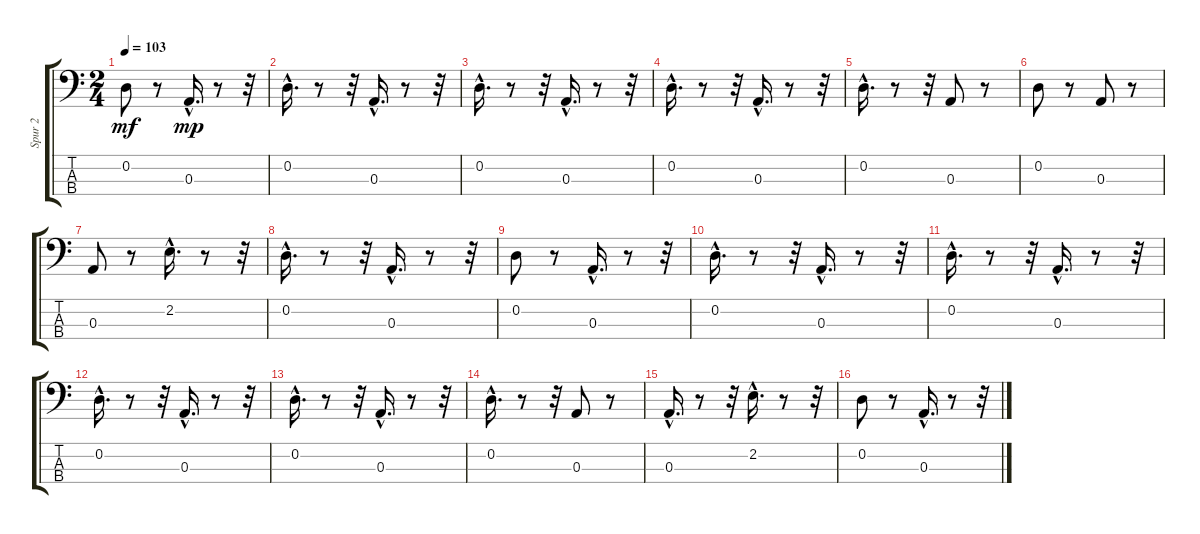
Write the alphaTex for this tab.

\track ("Spur 2" "Spur 2") {instrument fretlessbass}
\staff {score tabs}
\tuning (G2 D2 A1 E1) {hide}
\ts (2 4)
\tempo 103
\clef f4
\ks c
0.2.8{dy mf} r.8 0.3{hac}.16{d dy mp} r.8 r.32 |
0.2{hac}.16{d} r.8 r.32 0.3{hac}.16{d} r.8 r.32 |
0.2{hac}.16{d} r.8 r.32 0.3{hac}.16{d} r.8 r.32 |
0.2{hac}.16{d} r.8 r.32 0.3{hac}.16{d} r.8 r.32 |
0.2{hac}.16{d} r.8 r.32 0.3.8 r.8 |
0.2.8 r.8 0.3.8 r.8 |
0.3.8 r.8 2.2{hac}.16{d} r.8 r.32 |
0.2{hac}.16{d} r.8 r.32 0.3{hac}.16{d} r.8 r.32 |
0.2.8 r.8 0.3{hac}.16{d} r.8 r.32 |
0.2{hac}.16{d} r.8 r.32 0.3{hac}.16{d} r.8 r.32 |
0.2{hac}.16{d} r.8 r.32 0.3{hac}.16{d} r.8 r.32 |
0.2{hac}.16{d} r.8 r.32 0.3{hac}.16{d} r.8 r.32 |
0.2{hac}.16{d} r.8 r.32 0.3{hac}.16{d} r.8 r.32 |
0.2{hac}.16{d} r.8 r.32 0.3.8 r.8 |
0.3{hac}.16{d} r.8 r.32 2.2{hac}.16{d} r.8 r.32 |
0.2.8 r.8 0.3{hac}.16{d} r.8 r.32
